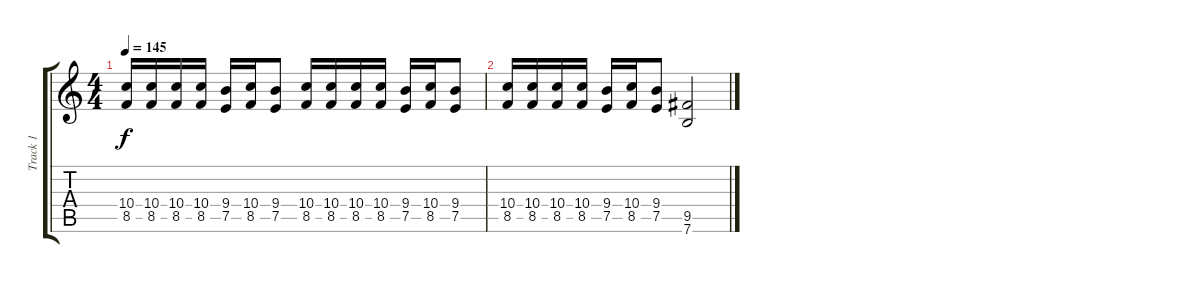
\track ("Track 1" "Track 1") {instrument distortionguitar}
\staff {score tabs}
\tuning (E4 B3 G3 D3 A2 E2) {hide}
\ts (4 4)
\tempo 145
\clef g2
\ks c
(10.4 8.5).16{dy f} (10.4 8.5).16 (10.4 8.5).16 (10.4 8.5).16 (9.4 7.5).16 (10.4 8.5).16 (9.4 7.5).8 (10.4 8.5).16 (10.4 8.5).16 (10.4 8.5).16 (10.4 8.5).16 (9.4 7.5).16 (10.4 8.5).16 (9.4 7.5).8 |
(10.4 8.5).16 (10.4 8.5).16 (10.4 8.5).16 (10.4 8.5).16 (9.4 7.5).16 (10.4 8.5).16 (9.4 7.5).8 (9.5 7.6).2
